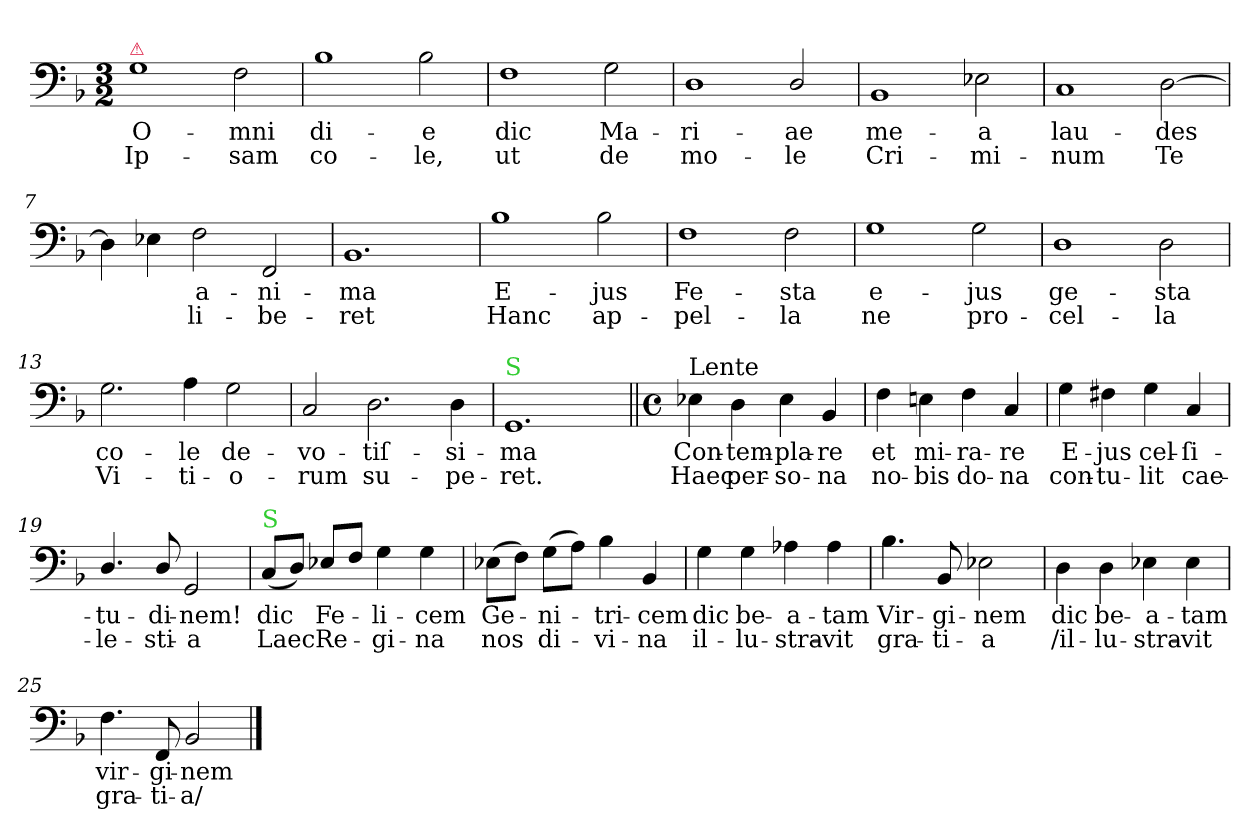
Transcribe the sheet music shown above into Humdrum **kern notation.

**kern	**text	**text
*part1	*part1	*part1
*staff1	*staff1	*staff1
*clefF4	*	*
*k[b-]	*	*
*F:	*	*
*M3/2	*	*
=1	=1	=1
!LO:TX:a:color=crimson:t=⚠	!	!
1G\	O-	Ip-
2F\	-mni	-sam
=2	=2	=2
1B-\	di-	co-
2B-\	-e	-le,
=3	=3	=3
1F\	dic	ut
2G\	Ma-	de
=4	=4	=4
1D\	-ri-	mo-
2D/	-ae	-le
=5	=5	=5
1BB-/	me-	Cri-
2E-X\	-a	-mi-
=6	=6	=6
1C/	lau-	-num
[2D\	-des	Te
=7	=7	=7
4D!\]	.	.
4E-X\	.	.
2F\	a-	li-
2FF/	-ni-	-be-
=8	=8	=8
1.BB-/	-ma	-ret
=9	=9	=9
1B-\	E-	Hanc
2B-\	-jus	ap-
=10	=10	=10
1F\	Fe-	-pel-
2F\	-sta	-la
=11	=11	=11
1G\	e-	ne
2G\	-jus	pro-
=12	=12	=12
1D\	ge-	-cel-
2D\	-sta	-la
=13	=13	=13
2.G\	co-	Vi-
4A\	-le	-ti-
2G\	de-	-o-
=14	=14	=14
2C/	-vo-	-rum
2.D\	-tiſ-	su-
4D\	-si-	-pe-
=15	=15	=15
!LO:TX:a:color=limegreen:t=S	!	!
1.GG/	-ma	-ret.
=16||	=16||	=16||
*M4/4	*	*
*met(c)	*	*
!LO:TX:a:t=Lente	!	!
4E-X\	Con-	Haec
4D\	-tem-	per-
4E-\	-pla-	-so-
4BB-/	-re	-na
=17	=17	=17
4F\	et	no-
4En\	mi-	-bis
4F\	-ra-	do-
4C/	-re	-na
=18	=18	=18
4G\	E-	con-
4F#X\	-jus	-tu-
4G\	cel-	-lit
4C/	-ſi-	cae-
=19	=19	=19
4.D/	-tu-	-le-
8D/	-di-	-sti-
2GG/	-nem!	-a
=20	=20	=20
!LO:TX:a:color=limegreen:t=S	!	!
(8C/L	dic	Laec
8D/J)	.	.
8E-X/L	Fe-	Re-
8F/J	.	.
4G\	-li-	-gi-
4G\	-cem	-na
=21	=21	=21
(8E-X\L	Ge-	nos
8F\J)	.	.
(8G\L	-ni-	di-
8A\J)	.	.
4B-\	-tri-	-vi-
4BB-/	-cem	-na
=22	=22	=22
4G\	dic	il-
4G\	be-	-lu-
4A-X\	-a-	-stra-
4A-\	-tam	-vit
=23	=23	=23
4.B-\	Vir-	gra-
8BB-/	-gi-	-ti-
2E-X\	-nem	-a
=24	=24	=24
4D\	dic	/il-
4D\	be-	-lu-
4E-X\	-a-	-stra-
4E-\	-tam	-vit
=25	=25	=25
4.F\	vir-	gra-
8FF/	-gi-	-ti-
2BB-/	-nem	-a/
==	==	==
*-	*-	*-
